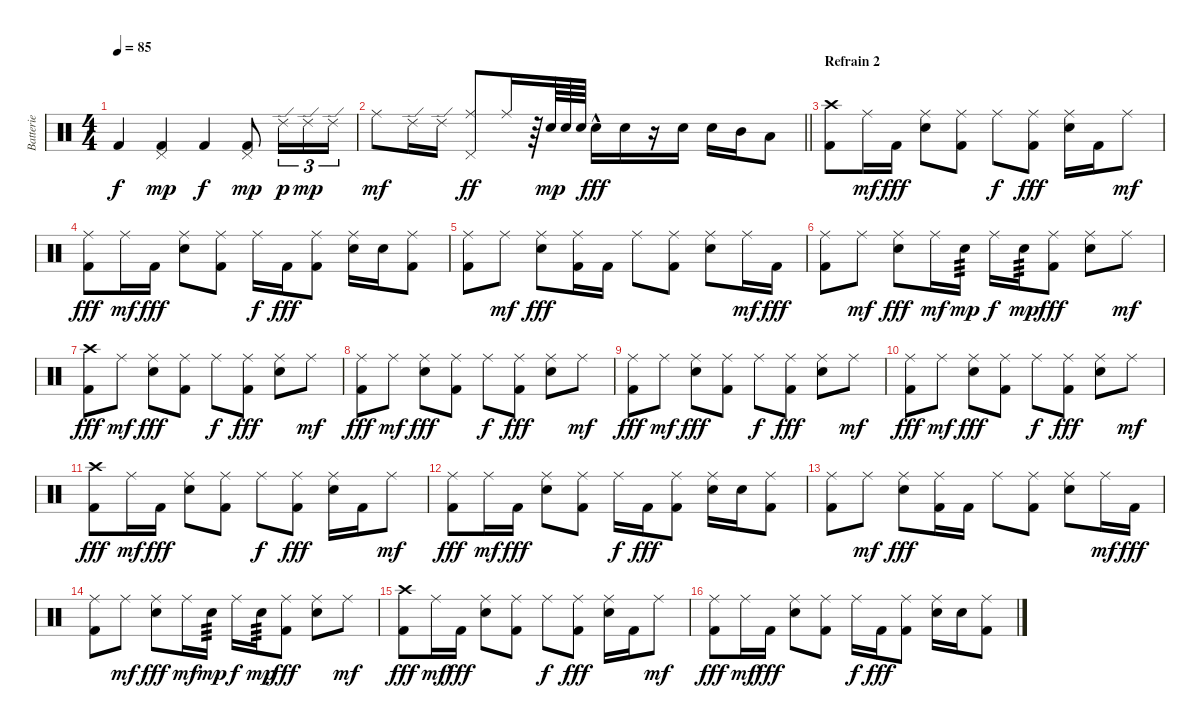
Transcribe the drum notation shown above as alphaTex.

\track ("Batterie" "Batterie") {instrument percussion}
\staff {score}
\articulation defaults
\ts (4 4)
\tempo 85
\clef neutral
\ks c "Kick (hit) 2".4{dy f}
("Kick (hit) 2" "Pedal Hi-Hat (hit)").4{dy mp} "Kick (hit) 2".4{dy f} ("Kick (hit) 2" "Pedal Hi-Hat (hit)").8{dy mp} "Ride (edge) 2".16{tu (3 2) dy p} "Ride (edge) 2".16{tu (3 2) dy mp} "Ride (edge) 2".16{tu (3 2)} |
\barLineRight lightlight "Ride (middle)".8{dy mf} "Ride (edge) 2".16 "Ride (edge) 2".16
("Ride (middle)" "Pedal Hi-Hat (hit)").8{dy ff} "Ride (middle)".16 r.64 "Electric Snare (hit)".64{dy mp} "Electric Snare (hit)".64 "Electric Snare (hit)".64 "Electric Snare (hit)"{hac}.16{dy fff} "Electric Snare (hit)".16 r.16 "Electric Snare (hit)".16 "Electric Snare (hit)".16 "Mid Tom (hit)".16 "Low Tom (hit)".8 |
\section ("" "Refrain 2")
("Crash high (hit)" "Kick (hit) 2").8 "Ride (middle)".16{dy mf} "Kick (hit) 2".16{dy fff} ("Ride (middle)" "Electric Snare (hit)").8 ("Ride (middle)" "Kick (hit) 2").8 "Ride (middle)".8{dy f} ("Ride (middle)" "Kick (hit) 2").8{dy fff} ("Ride (middle)" "Electric Snare (hit)").16 "Kick (hit) 2".16 "Ride (middle)".8{dy mf} |
("Ride (middle)" "Kick (hit) 2").8{dy fff} "Ride (middle)".16{dy mf} "Kick (hit) 2".16{dy fff} ("Ride (middle)" "Electric Snare (hit)").8 ("Ride (middle)" "Kick (hit) 2").8 "Ride (middle)".16{dy f} "Kick (hit) 2".16{dy fff} ("Ride (middle)" "Kick (hit) 2").8 ("Ride (middle)" "Electric Snare (hit)").16 "Electric Snare (hit)".16 ("Ride (middle)" "Kick (hit) 2").8 |
("Ride (middle)" "Kick (hit) 2").8 "Ride (middle)".8{dy mf} ("Ride (middle)" "Electric Snare (hit)").8{dy fff} ("Ride (middle)" "Kick (hit) 2").16 "Kick (hit) 2".16 "Ride (middle)".8 ("Ride (middle)" "Kick (hit) 2").8 ("Ride (middle)" "Electric Snare (hit)").8 "Ride (middle)".16{dy mf} "Kick (hit) 2".16{dy fff} |
("Ride (middle)" "Kick (hit) 2").8 "Ride (middle)".8{dy mf} ("Ride (middle)" "Electric Snare (hit)").8{dy fff} "Ride (middle)".16{dy mf} "Electric Snare (hit)".16{tp 3 dy mp} "Ride (middle)".16{dy f} "Electric Snare (hit)".16{tp 3 dy mp} ("Ride (middle)" "Kick (hit) 2").8{dy fff} ("Ride (middle)" "Electric Snare (hit)").8 "Ride (middle)".8{dy mf} |
("Crash high (hit)" "Kick (hit) 2").8{dy fff} "Ride (middle)".8{dy mf} ("Ride (middle)" "Electric Snare (hit)").8{dy fff} ("Ride (middle)" "Kick (hit) 2").8 "Ride (middle)".8{dy f} ("Ride (middle)" "Kick (hit) 2").8{dy fff} ("Ride (middle)" "Electric Snare (hit)").8 "Ride (middle)".8{dy mf} |
("Ride (middle)" "Kick (hit) 2").8{dy fff} "Ride (middle)".8{dy mf} ("Ride (middle)" "Electric Snare (hit)").8{dy fff} ("Ride (middle)" "Kick (hit) 2").8 "Ride (middle)".8{dy f} ("Ride (middle)" "Kick (hit) 2").8{dy fff} ("Ride (middle)" "Electric Snare (hit)").8 "Ride (middle)".8{dy mf} |
("Ride (middle)" "Kick (hit) 2").8{dy fff} "Ride (middle)".8{dy mf} ("Ride (middle)" "Electric Snare (hit)").8{dy fff} ("Ride (middle)" "Kick (hit) 2").8 "Ride (middle)".8{dy f} ("Ride (middle)" "Kick (hit) 2").8{dy fff} ("Ride (middle)" "Electric Snare (hit)").8 "Ride (middle)".8{dy mf} |
("Ride (middle)" "Kick (hit) 2").8{dy fff} "Ride (middle)".8{dy mf} ("Ride (middle)" "Electric Snare (hit)").8{dy fff} ("Ride (middle)" "Kick (hit) 2").8 "Ride (middle)".8{dy f} ("Ride (middle)" "Kick (hit) 2").8{dy fff} ("Ride (middle)" "Electric Snare (hit)").8 "Ride (middle)".8{dy mf} |
("Crash high (hit)" "Kick (hit) 2").8{dy fff} "Ride (middle)".16{dy mf} "Kick (hit) 2".16{dy fff} ("Ride (middle)" "Electric Snare (hit)").8 ("Ride (middle)" "Kick (hit) 2").8 "Ride (middle)".8{dy f} ("Ride (middle)" "Kick (hit) 2").8{dy fff} ("Ride (middle)" "Electric Snare (hit)").16 "Kick (hit) 2".16 "Ride (middle)".8{dy mf} |
("Ride (middle)" "Kick (hit) 2").8{dy fff} "Ride (middle)".16{dy mf} "Kick (hit) 2".16{dy fff} ("Ride (middle)" "Electric Snare (hit)").8 ("Ride (middle)" "Kick (hit) 2").8 "Ride (middle)".16{dy f} "Kick (hit) 2".16{dy fff} ("Ride (middle)" "Kick (hit) 2").8 ("Ride (middle)" "Electric Snare (hit)").16 "Electric Snare (hit)".16 ("Ride (middle)" "Kick (hit) 2").8 |
("Ride (middle)" "Kick (hit) 2").8 "Ride (middle)".8{dy mf} ("Ride (middle)" "Electric Snare (hit)").8{dy fff} ("Ride (middle)" "Kick (hit) 2").16 "Kick (hit) 2".16 "Ride (middle)".8 ("Ride (middle)" "Kick (hit) 2").8 ("Ride (middle)" "Electric Snare (hit)").8 "Ride (middle)".16{dy mf} "Kick (hit) 2".16{dy fff} |
("Ride (middle)" "Kick (hit) 2").8 "Ride (middle)".8{dy mf} ("Ride (middle)" "Electric Snare (hit)").8{dy fff} "Ride (middle)".16{dy mf} "Electric Snare (hit)".16{tp 3 dy mp} "Ride (middle)".16{dy f} "Electric Snare (hit)".16{tp 3 dy mp} ("Ride (middle)" "Kick (hit) 2").8{dy fff} ("Ride (middle)" "Electric Snare (hit)").8 "Ride (middle)".8{dy mf} |
("Crash high (hit)" "Kick (hit) 2").8{dy fff} "Ride (middle)".16{dy mf} "Kick (hit) 2".16{dy fff} ("Ride (middle)" "Electric Snare (hit)").8 ("Ride (middle)" "Kick (hit) 2").8 "Ride (middle)".8{dy f} ("Ride (middle)" "Kick (hit) 2").8{dy fff} ("Ride (middle)" "Electric Snare (hit)").16 "Kick (hit) 2".16 "Ride (middle)".8{dy mf} |
("Ride (middle)" "Kick (hit) 2").8{dy fff} "Ride (middle)".16{dy mf} "Kick (hit) 2".16{dy fff} ("Ride (middle)" "Electric Snare (hit)").8 ("Ride (middle)" "Kick (hit) 2").8 "Ride (middle)".16{dy f} "Kick (hit) 2".16{dy fff} ("Ride (middle)" "Kick (hit) 2").8 ("Ride (middle)" "Electric Snare (hit)").16 "Electric Snare (hit)".16 ("Ride (middle)" "Kick (hit) 2").8
